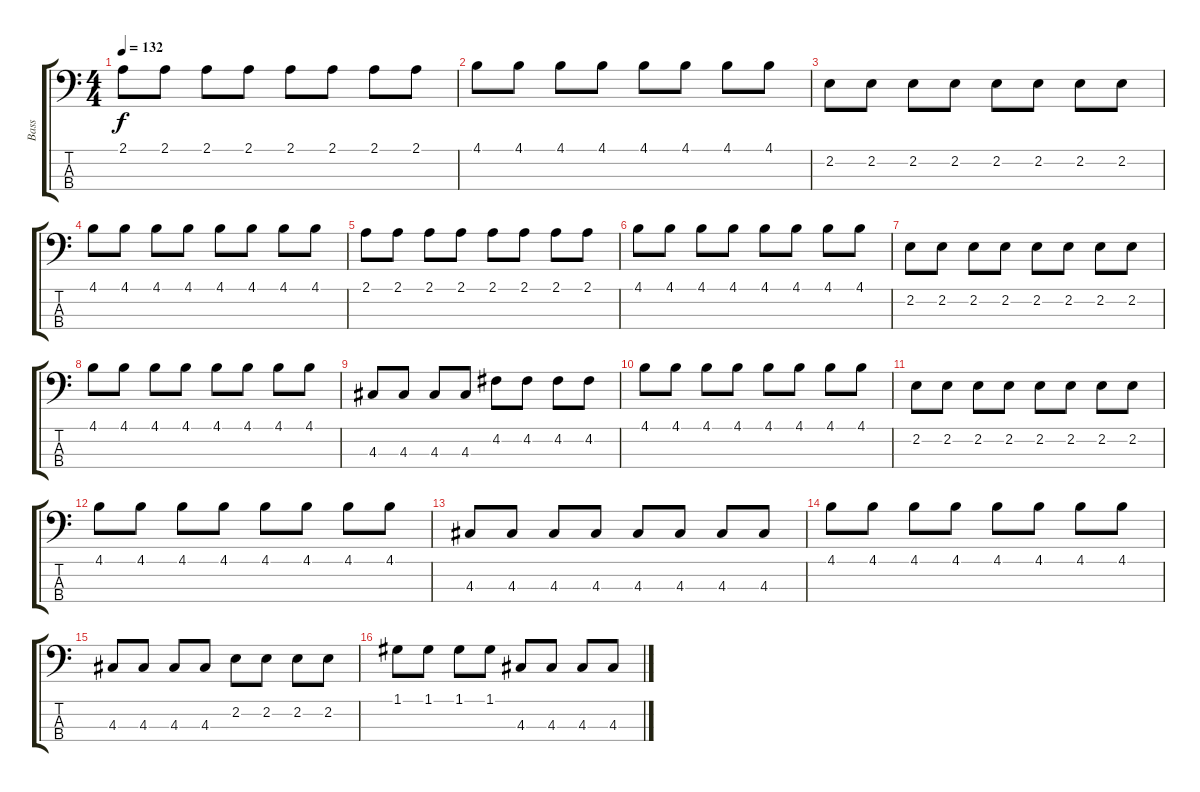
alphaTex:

\track ("Bass" "Bass") {instrument electricbassfinger}
\staff {score tabs}
\tuning (G2 D2 A1 E1) {hide}
\ts (4 4)
\tempo 132
\clef f4
\ks c
2.1.8{dy f} 2.1.8 2.1.8 2.1.8 2.1.8 2.1.8 2.1.8 2.1.8 |
4.1.8 4.1.8 4.1.8 4.1.8 4.1.8 4.1.8 4.1.8 4.1.8 |
2.2.8 2.2.8 2.2.8 2.2.8 2.2.8 2.2.8 2.2.8 2.2.8 |
4.1.8 4.1.8 4.1.8 4.1.8 4.1.8 4.1.8 4.1.8 4.1.8 |
2.1.8 2.1.8 2.1.8 2.1.8 2.1.8 2.1.8 2.1.8 2.1.8 |
4.1.8 4.1.8 4.1.8 4.1.8 4.1.8 4.1.8 4.1.8 4.1.8 |
2.2.8 2.2.8 2.2.8 2.2.8 2.2.8 2.2.8 2.2.8 2.2.8 |
4.1.8 4.1.8 4.1.8 4.1.8 4.1.8 4.1.8 4.1.8 4.1.8 |
4.3.8 4.3.8 4.3.8 4.3.8 4.2.8 4.2.8 4.2.8 4.2.8 |
4.1.8 4.1.8 4.1.8 4.1.8 4.1.8 4.1.8 4.1.8 4.1.8 |
2.2.8 2.2.8 2.2.8 2.2.8 2.2.8 2.2.8 2.2.8 2.2.8 |
4.1.8 4.1.8 4.1.8 4.1.8 4.1.8 4.1.8 4.1.8 4.1.8 |
4.3.8 4.3.8 4.3.8 4.3.8 4.3.8 4.3.8 4.3.8 4.3.8 |
4.1.8 4.1.8 4.1.8 4.1.8 4.1.8 4.1.8 4.1.8 4.1.8 |
4.3.8 4.3.8 4.3.8 4.3.8 2.2.8 2.2.8 2.2.8 2.2.8 |
1.1.8 1.1.8 1.1.8 1.1.8 4.3.8 4.3.8 4.3.8 4.3.8
